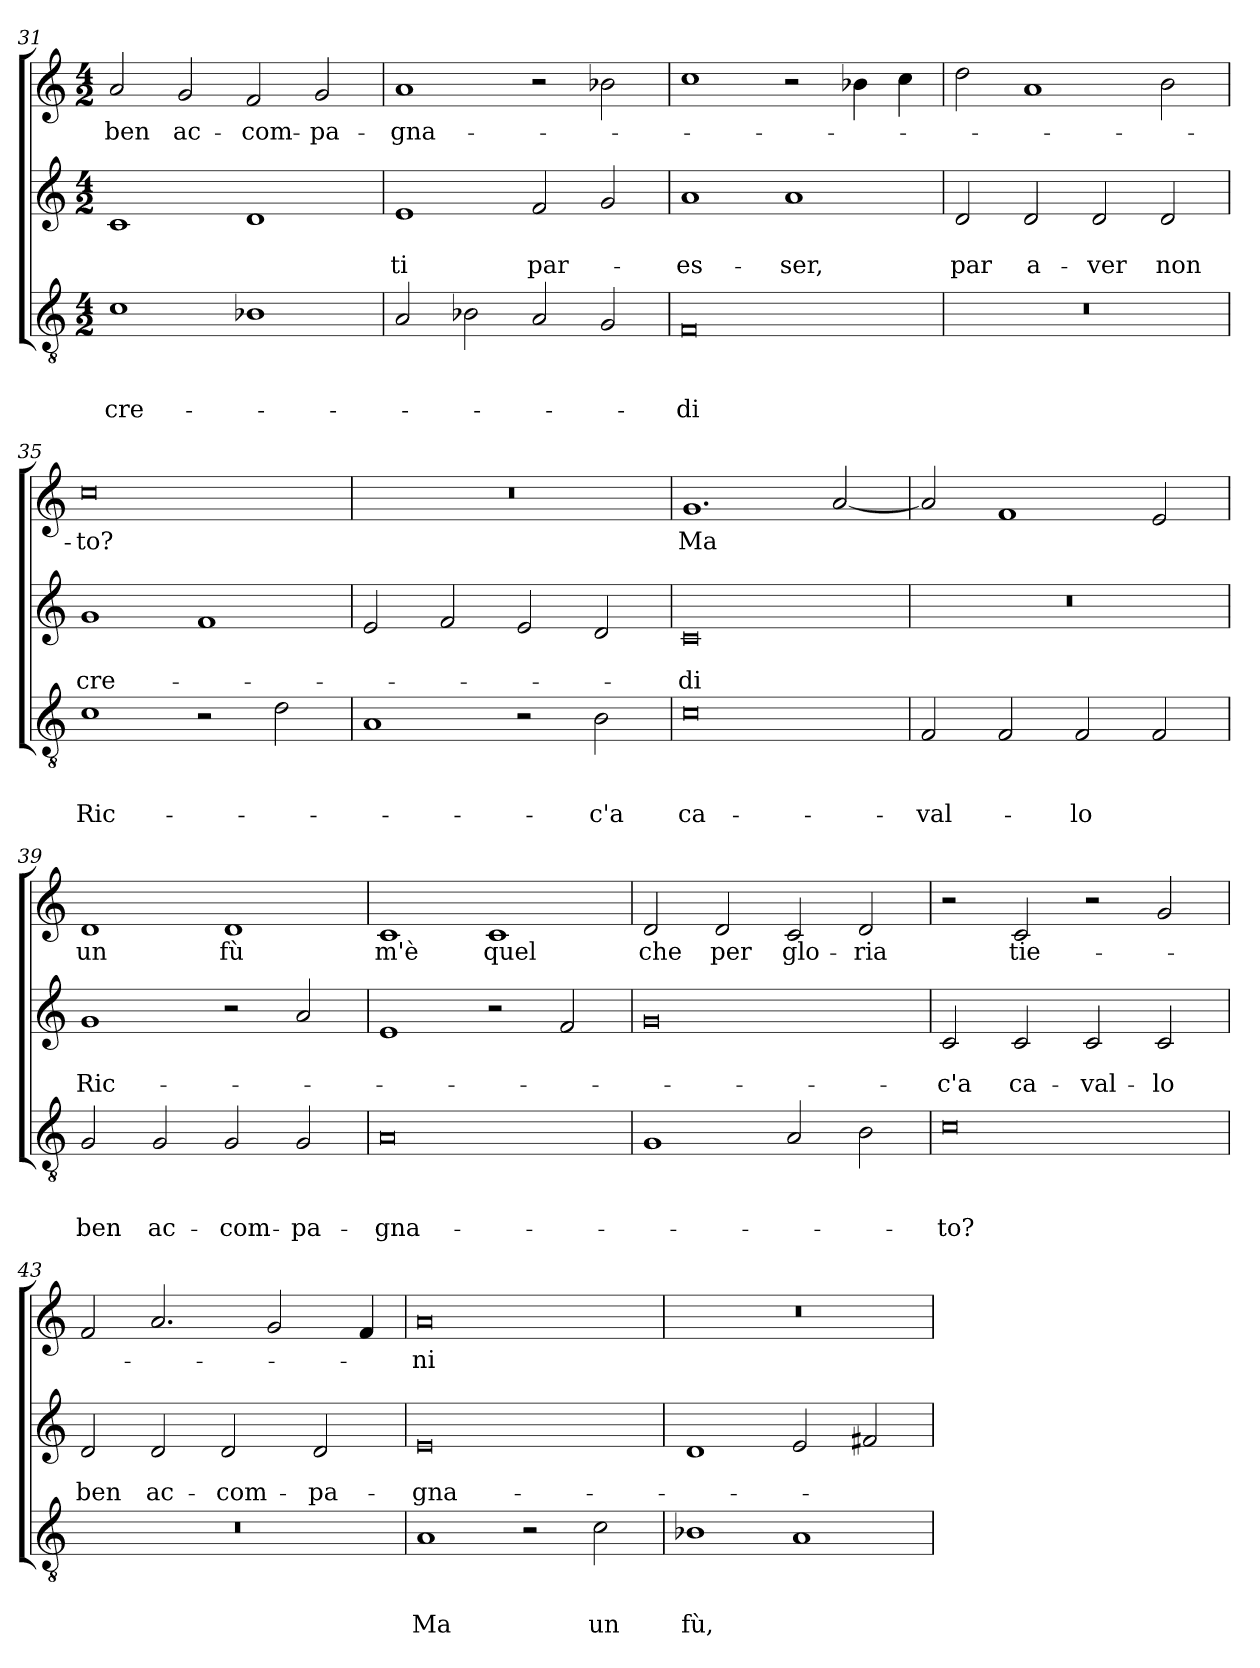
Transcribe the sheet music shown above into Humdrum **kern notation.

**kern	**text	**text	**text	**kern	**text	**text	**kern	**text
*part3	*part3	*part3	*part3	*part2	*part2	*part2	*part1	*part1
*staff3	*staff3	*staff3	*staff3	*staff2	*staff2	*staff2	*staff1	*staff1
*clefGv2	*	*	*	*clefG2	*	*	*clefG2	*
*k[]	*	*	*	*k[]	*	*	*k[]	*
*C:	*	*	*	*C:	*	*	*C:	*
*M4/2	*	*	*	*M4/2	*	*	*M4/2	*
=31	=31	=31	=31	=31	=31	=31	=31	=31
!	!	!	!LO:LY:b	!	!	!	!	!LO:LY:b
1c	.	.	cre-	1c	.	.	2a/	ben
!	!	!	!	!	!	!	!	!LO:LY:b
.	.	.	.	.	.	.	2g/	ac-
!	!	!	!	!	!	!	!	!LO:LY:b
1B-X	.	.	.	1d	.	.	2f/	-com-
!	!	!	!	!	!	!	!	!LO:LY:b
.	.	.	.	.	.	.	2g/	-pa-
=32	=32	=32	=32	=32	=32	=32	=32	=32
!	!	!	!	!	!	!LO:LY:b	!	!LO:LY:b
2A/	.	.	.	1e	.	ti	1a	-gna-
2B-X\	.	.	.	.	.	.	.	.
!	!	!	!	!	!	!LO:LY:b	!	!
2A/	.	.	.	2f/	.	par-	2r	.
2G/	.	.	.	2g/	.	.	2b-X\	.
=33	=33	=33	=33	=33	=33	=33	=33	=33
!	!	!	!LO:LY:b	!	!	!LO:LY:b	!	!
0F	.	.	-di	1a	.	-es-	1cc	.
!	!	!	!	!	!	!LO:LY:b	!	!
.	.	.	.	1a	.	-ser,	2r	.
.	.	.	.	.	.	.	4b-X\	.
.	.	.	.	.	.	.	4cc\	.
=34	=34	=34	=34	=34	=34	=34	=34	=34
!	!	!	!	!	!	!LO:LY:b	!	!
0r	.	.	.	2d/	.	par	2dd\	.
!	!	!	!	!	!	!LO:LY:b	!	!
.	.	.	.	2d/	.	a-	1a	.
!	!	!	!	!	!	!LO:LY:b	!	!
.	.	.	.	2d/	.	-ver	.	.
!	!	!	!	!	!	!LO:LY:b	!	!
.	.	.	.	2d/	.	non	2b\	.
!!LO:LB:g=z
=35	=35	=35	=35	=35	=35	=35	=35	=35
!	!	!	!LO:LY:b	!	!	!LO:LY:b	!	!LO:LY:b
1c	.	.	Ric-	1g	.	cre-	0cc	-to?
2r	.	.	.	1f	.	.	.	.
2d\	.	.	.	.	.	.	.	.
=36	=36	=36	=36	=36	=36	=36	=36	=36
1A	.	.	.	2e/	.	.	0r	.
.	.	.	.	2f/	.	.	.	.
2r	.	.	.	2e/	.	.	.	.
!	!	!	!LO:LY:b	!	!	!	!	!
2B\	.	.	-c'a	2d/	.	.	.	.
=37	=37	=37	=37	=37	=37	=37	=37	=37
!	!	!	!LO:LY:b	!	!	!LO:LY:b	!	!LO:LY:b
0c	.	.	ca-	0c	.	-di	1.g	Ma
.	.	.	.	.	.	.	[2a/	.
=38	=38	=38	=38	=38	=38	=38	=38	=38
!	!	!	!LO:LY:b	!	!	!	!	!
2F/	.	.	-val-	0r	.	.	2a/]	.
2F/	.	.	.	.	.	.	1f	.
!	!	!	!LO:LY:b	!	!	!	!	!
2F/	.	.	-lo	.	.	.	.	.
2F/	.	.	.	.	.	.	2e/	.
=39	=39	=39	=39	=39	=39	=39	=39	=39
!	!	!	!LO:LY:b	!	!	!LO:LY:b	!	!LO:LY:b
2G/	.	.	ben	1g	.	Ric-	1d	un
!	!	!	!LO:LY:b	!	!	!	!	!
2G/	.	.	ac-	.	.	.	.	.
!	!	!	!LO:LY:b	!	!	!	!	!LO:LY:b
2G/	.	.	-com-	2r	.	.	1d	fù
!	!	!	!LO:LY:b	!	!	!	!	!
2G/	.	.	-pa-	2a/	.	.	.	.
=40	=40	=40	=40	=40	=40	=40	=40	=40
!	!	!	!LO:LY:b	!	!	!	!	!LO:LY:b
0A	.	.	-gna-	1e	.	.	1c	m'è
!	!	!	!	!	!	!	!	!LO:LY:b
.	.	.	.	2r	.	.	1c	quel
.	.	.	.	2f/	.	.	.	.
=41	=41	=41	=41	=41	=41	=41	=41	=41
!	!	!	!	!	!	!	!	!LO:LY:b
1G	.	.	.	0g	.	.	2d/	che
!	!	!	!	!	!	!	!	!LO:LY:b
.	.	.	.	.	.	.	2d/	per
!	!	!	!	!	!	!	!	!LO:LY:b
2A/	.	.	.	.	.	.	2c/	glo-
!	!	!	!	!	!	!	!	!LO:LY:b
2B\	.	.	.	.	.	.	2d/	-ria
!!LO:LB:g=z
=42	=42	=42	=42	=42	=42	=42	=42	=42
!	!	!	!LO:LY:b	!	!	!LO:LY:b	!	!
0c	.	.	-to?	2c/	.	-c'a	2r	.
!	!	!	!	!	!	!LO:LY:b	!	!LO:LY:b
.	.	.	.	2c/	.	ca-	2c/	tie-
!	!	!	!	!	!	!LO:LY:b	!	!
.	.	.	.	2c/	.	-val-	2r	.
!	!	!	!	!	!	!LO:LY:b	!	!
.	.	.	.	2c/	.	-lo	2g/	.
=43	=43	=43	=43	=43	=43	=43	=43	=43
!	!	!	!	!	!	!LO:LY:b	!	!
0r	.	.	.	2d/	.	ben	2f/	.
!	!	!	!	!	!	!LO:LY:b	!	!
.	.	.	.	2d/	.	ac-	2.a/	.
!	!	!	!	!	!	!LO:LY:b	!	!
.	.	.	.	2d/	.	-com-	.	.
.	.	.	.	.	.	.	2g/	.
!	!	!	!	!	!	!LO:LY:b	!	!
.	.	.	.	2d/	.	-pa-	.	.
.	.	.	.	.	.	.	4f/	.
=44	=44	=44	=44	=44	=44	=44	=44	=44
!	!	!	!LO:LY:b	!	!	!LO:LY:b	!	!LO:LY:b
1A	.	.	Ma	0e	.	-gna-	0a	-ni
2r	.	.	.	.	.	.	.	.
!	!	!	!LO:LY:b	!	!	!	!	!
2c\	.	.	un	.	.	.	.	.
=45	=45	=45	=45	=45	=45	=45	=45	=45
!	!	!	!LO:LY:b	!	!	!	!	!
1B-X	.	.	fù,	1d	.	.	0r	.
1A	.	.	.	2e/	.	.	.	.
.	.	.	.	2f#X/	.	.	.	.
=	=	=	=	=	=	=	=	=
*-	*-	*-	*-	*-	*-	*-	*-	*-
